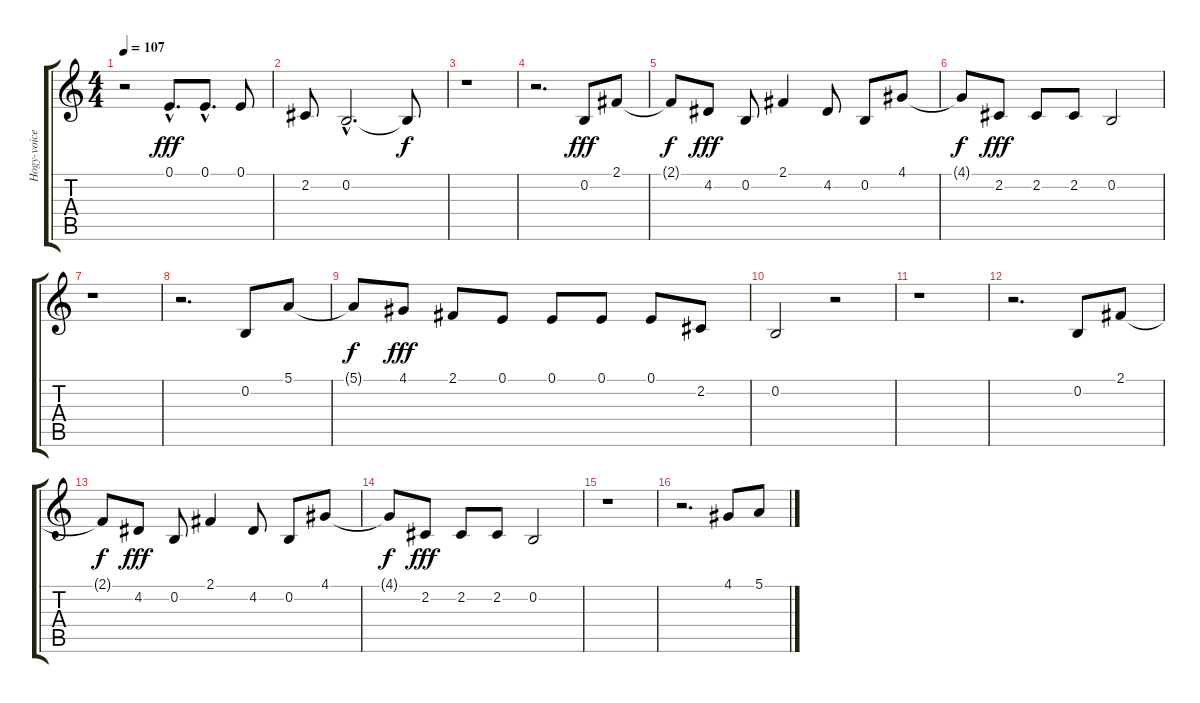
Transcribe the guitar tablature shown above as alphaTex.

\track ("Hogy-voice" "Hogy-voice") {instrument acousticgrandpiano}
\staff {score tabs}
\tuning (E4 B3 G3 D3 A2 E2) {hide}
\ts (4 4)
\tempo 107
\clef g2
\ks c
r.2{dy fff} 0.1{hac}.8{d} 0.1{hac}.8{d} 0.1.8 |
2.2.8 0.2{hac}.2{d} 0.2{t}.8{dy f} |
r.1 |
r.2{d} 0.2.8{dy fff volume 12 instrument synthbrass1} 2.1.8 |
2.1{t}.8{dy f} 4.2.8{dy fff} 0.2.8 2.1.4 4.2.8 0.2.8 4.1.8 |
4.1{t}.8{dy f} 2.2.8{dy fff} 2.2.8 2.2.8 0.2.2 |
r.1 |
r.2{d} 0.2.8 5.1.8 |
5.1{t}.8{dy f} 4.1.8{dy fff} 2.1.8 0.1.8 0.1.8 0.1.8 0.1.8 2.2.8 |
0.2.2 r.2 |
r.1 |
r.2{d} 0.2.8 2.1.8 |
2.1{t}.8{dy f} 4.2.8{dy fff} 0.2.8 2.1.4 4.2.8 0.2.8 4.1.8 |
4.1{t}.8{dy f} 2.2.8{dy fff} 2.2.8 2.2.8 0.2.2 |
r.1 |
r.2{d} 4.1.8 5.1.8
